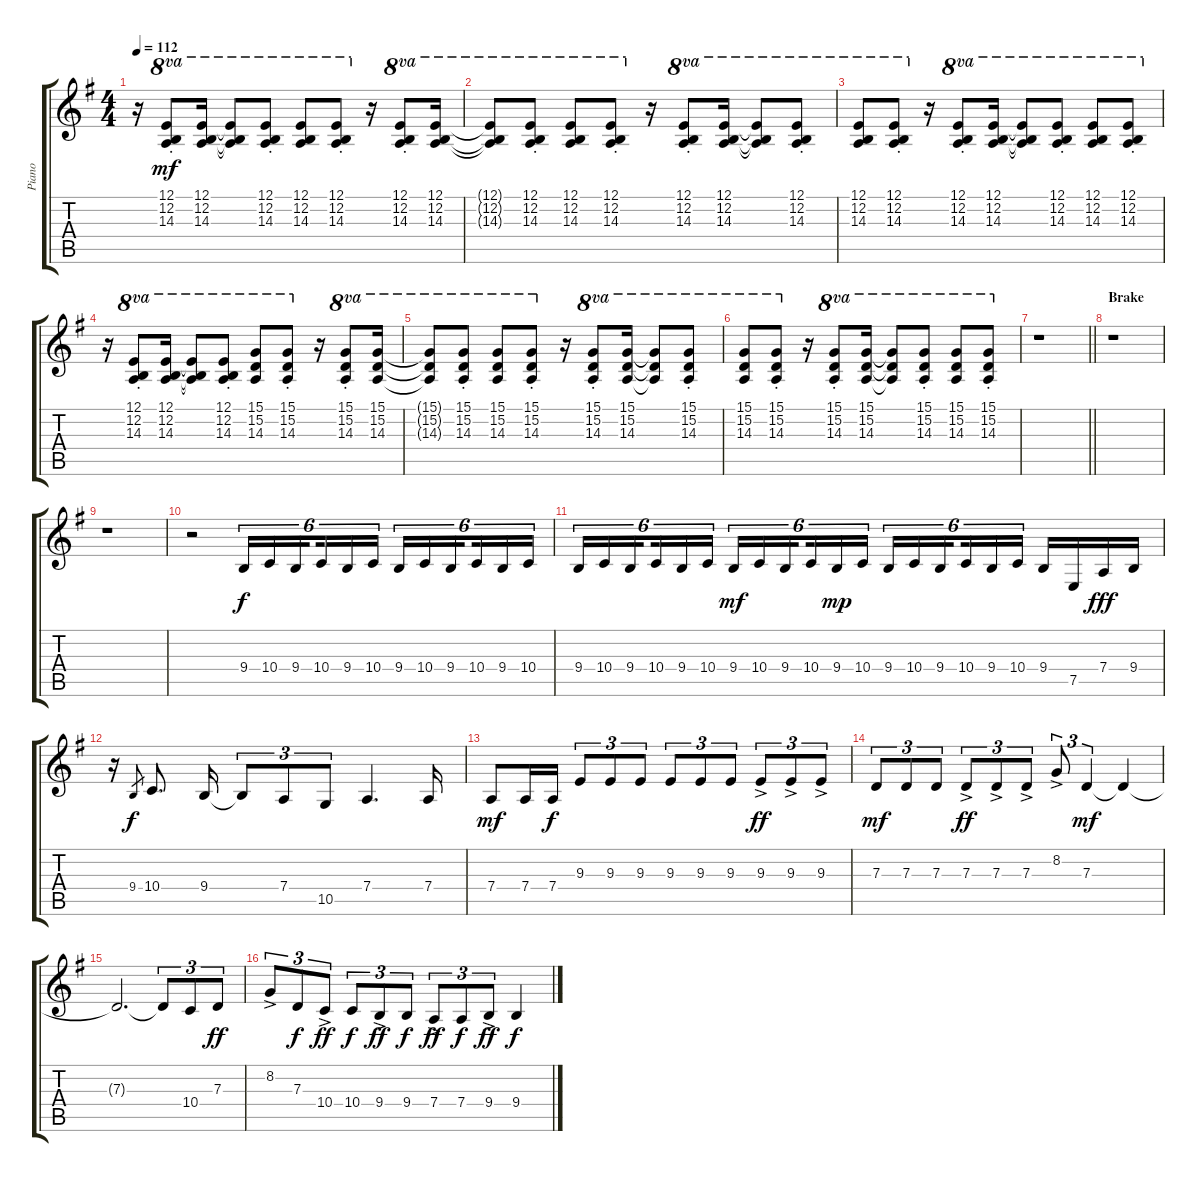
\track ("Piano" "Piano") {instrument acousticgrandpiano}
\staff {score tabs}
\tuning (E4 B3 G3 D3 A2 E2) {hide}
\ts (4 4)
\tempo 112
\clef g2
\ks g
r.16{dy mf} (12.1{st} 12.2{st} 14.3{st}).8{ot 8va} (12.1 12.2 14.3).16{ot 8va} (12.1{t} 12.2{t} 14.3{t}).8{ot 8va} (12.1{st} 12.2{st} 14.3{st}).8{ot 8va} (12.1 12.2 14.3).8{ot 8va} (12.1{st} 12.2{st} 14.3{st}).8{ot 8va} r.16 (12.1{st} 12.2{st} 14.3{st}).8{ot 8va} (12.1 12.2 14.3).16{ot 8va} |
(12.1{t} 12.2{t} 14.3{t}).8{ot 8va} (12.1{st} 12.2{st} 14.3{st}).8{ot 8va} (12.1 12.2 14.3).8{ot 8va} (12.1{st} 12.2{st} 14.3{st}).8{ot 8va} r.16 (12.1{st} 12.2{st} 14.3{st}).8{ot 8va} (12.1 12.2 14.3).16{ot 8va} (12.1{t} 12.2{t} 14.3{t}).8{ot 8va} (12.1{st} 12.2{st} 14.3{st}).8{ot 8va} |
(12.1 12.2 14.3).8{ot 8va} (12.1{st} 12.2{st} 14.3{st}).8{ot 8va} r.16 (12.1{st} 12.2{st} 14.3{st}).8{ot 8va} (12.1 12.2 14.3).16{ot 8va} (12.1{t} 12.2{t} 14.3{t}).8{ot 8va} (12.1{st} 12.2{st} 14.3{st}).8{ot 8va} (12.1 12.2 14.3).8{ot 8va} (12.1{st} 12.2{st} 14.3{st}).8{ot 8va} |
r.16 (12.1{st} 12.2{st} 14.3{st}).8{ot 8va} (12.1 12.2 14.3).16{ot 8va} (12.1{t} 12.2{t} 14.3{t}).8{ot 8va} (12.1{st} 12.2{st} 14.3{st}).8{ot 8va} (15.1 15.2 14.3).8{ot 8va} (15.1{st} 15.2{st} 14.3{st}).8{ot 8va} r.16 (15.1{st} 15.2{st} 14.3{st}).8{ot 8va} (15.1 15.2 14.3).16{ot 8va} |
(15.1{t} 15.2{t} 14.3{t}).8{ot 8va} (15.1{st} 15.2{st} 14.3{st}).8{ot 8va} (15.1 15.2 14.3).8{ot 8va} (15.1{st} 15.2{st} 14.3{st}).8{ot 8va} r.16 (15.1{st} 15.2{st} 14.3{st}).8{ot 8va} (15.1 15.2 14.3).16{ot 8va} (15.1{t} 15.2{t} 14.3{t}).8{ot 8va} (15.1{st} 15.2{st} 14.3{st}).8{ot 8va} |
(15.1 15.2 14.3).8{ot 8va} (15.1{st} 15.2{st} 14.3{st}).8{ot 8va} r.16 (15.1{st} 15.2{st} 14.3{st}).8{ot 8va} (15.1 15.2 14.3).16{ot 8va} (15.1{t} 15.2{t} 14.3{t}).8{ot 8va} (15.1{st} 15.2{st} 14.3{st}).8{ot 8va} (15.1 15.2 14.3).8{ot 8va} (15.1{st} 15.2{st} 14.3{st}).8{ot 8va} |
\barLineRight lightlight
r.1 |
\section ("" "Brake")
r.1 |
r.1 |
r.2 9.4.16{tu (6 4) dy f} 10.4.16{tu (6 4)} 9.4.16{tu (6 4) beam splitsecondary} 10.4.16{tu (6 4)} 9.4.16{tu (6 4)} 10.4.16{tu (6 4)} 9.4.16{tu (6 4)} 10.4.16{tu (6 4)} 9.4.16{tu (6 4) beam splitsecondary} 10.4.16{tu (6 4)} 9.4.16{tu (6 4)} 10.4.16{tu (6 4)} |
9.4.16{tu (6 4)} 10.4.16{tu (6 4)} 9.4.16{tu (6 4) beam splitsecondary} 10.4.16{tu (6 4)} 9.4.16{tu (6 4)} 10.4.16{tu (6 4)} 9.4.16{tu (6 4) dy mf} 10.4.16{tu (6 4)} 9.4.16{tu (6 4) beam splitsecondary} 10.4.16{tu (6 4)} 9.4.16{tu (6 4) dy mp} 10.4.16{tu (6 4)} 9.4.16{tu (6 4)} 10.4.16{tu (6 4)} 9.4.16{tu (6 4) beam splitsecondary} 10.4.16{tu (6 4)} 9.4.16{tu (6 4)} 10.4.16{tu (6 4)} 9.4.16 7.5.16 7.4.16{dy fff} 9.4.16 |
r.16 9.4.8{gr dy f} 10.4.8{d} 9.4.16 9.4{t}.8{tu (3 2)} 7.4.8{tu (3 2)} 10.5.8{tu (3 2)} 7.4.4{d} 7.4.16 |
7.4.8{dy mf} 7.4.16 7.4.16{dy f} 9.3.8{tu (3 2)} 9.3.8{tu (3 2)} 9.3.8{tu (3 2)} 9.3.8{tu (3 2)} 9.3.8{tu (3 2)} 9.3.8{tu (3 2)} 9.3{ac}.8{tu (3 2) dy ff} 9.3{ac}.8{tu (3 2)} 9.3{ac}.8{tu (3 2)} |
7.3.8{tu (3 2) dy mf} 7.3.8{tu (3 2)} 7.3.8{tu (3 2)} 7.3{ac}.8{tu (3 2) dy ff} 7.3{ac}.8{tu (3 2)} 7.3{ac}.8{tu (3 2)} 8.2{ac}.8{tu (3 2)} 7.3.4{tu (3 2) dy mf} 7.3{t}.4 |
7.3{t}.2{d} 7.3{t}.8{tu (3 2)} 10.4.8{tu (3 2)} 7.3.8{tu (3 2) dy ff} |
8.2{ac}.8{tu (3 2)} 7.3.8{tu (3 2) dy f} 10.4{ac}.8{tu (3 2) dy ff} 10.4.8{tu (3 2) dy f} 9.4{ac}.8{tu (3 2) dy ff} 9.4.8{tu (3 2) dy f} 7.4{ac}.8{tu (3 2) dy ff} 7.4.8{tu (3 2) dy f} 9.4{ac}.8{tu (3 2) dy ff} 9.4.4{dy f}
